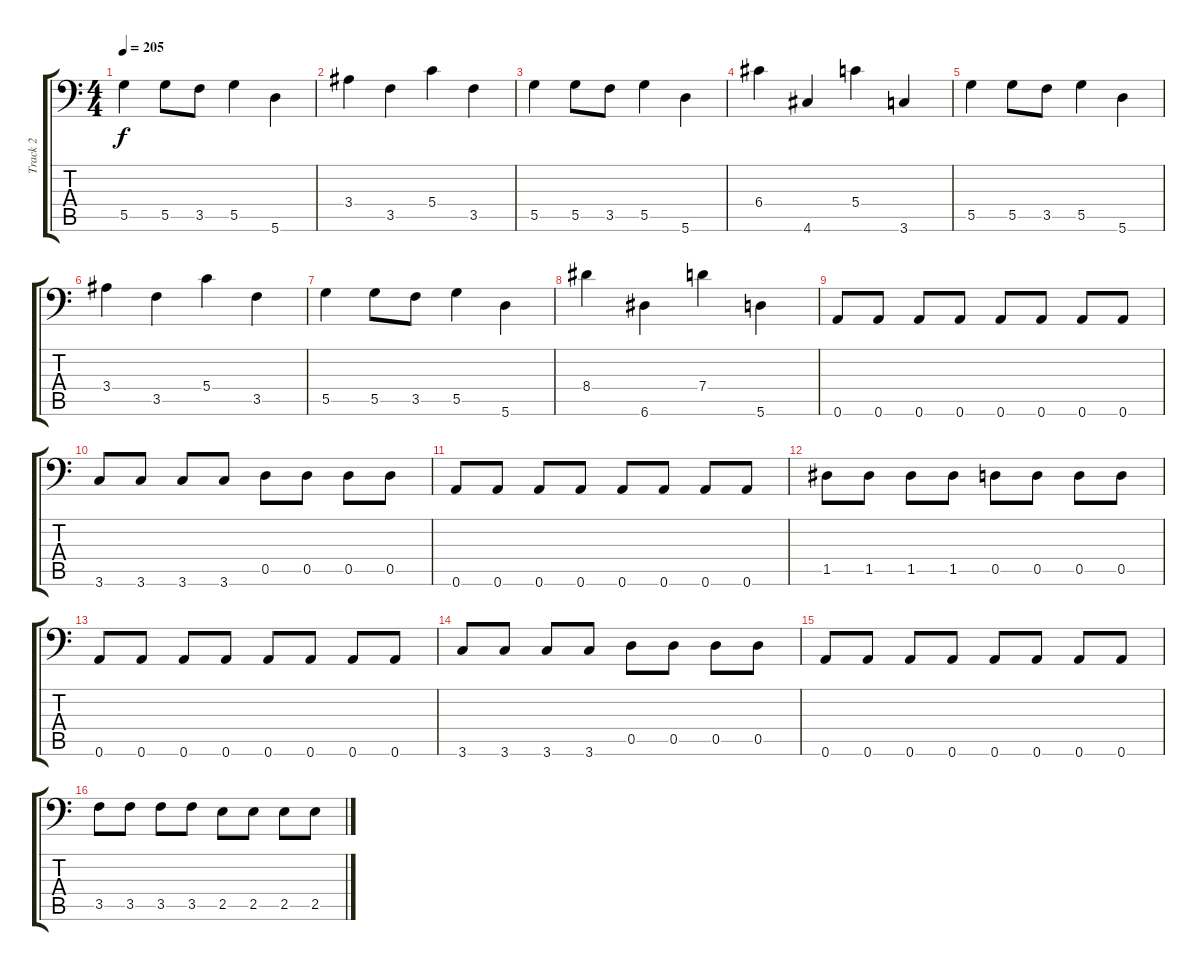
\track ("Track 2" "Track 2") {instrument electricbasspick}
\staff {score tabs}
\tuning (A3 E3 C3 G2 D2 A1) {hide}
\ts (4 4)
\tempo 205
\clef f4
\ks c
5.5.4{dy f} 5.5.8 3.5.8 5.5.4 5.6.4 |
3.4.4 3.5.4 5.4.4 3.5.4 |
5.5.4 5.5.8 3.5.8 5.5.4 5.6.4 |
6.4.4 4.6.4 5.4.4 3.6.4 |
5.5.4 5.5.8 3.5.8 5.5.4 5.6.4 |
3.4.4 3.5.4 5.4.4 3.5.4 |
5.5.4 5.5.8 3.5.8 5.5.4 5.6.4 |
8.4.4 6.6.4 7.4.4 5.6.4 |
0.6.8 0.6.8 0.6.8 0.6.8 0.6.8 0.6.8 0.6.8 0.6.8 |
3.6.8 3.6.8 3.6.8 3.6.8 0.5.8 0.5.8 0.5.8 0.5.8 |
0.6.8 0.6.8 0.6.8 0.6.8 0.6.8 0.6.8 0.6.8 0.6.8 |
1.5.8 1.5.8 1.5.8 1.5.8 0.5.8 0.5.8 0.5.8 0.5.8 |
0.6.8 0.6.8 0.6.8 0.6.8 0.6.8 0.6.8 0.6.8 0.6.8 |
3.6.8 3.6.8 3.6.8 3.6.8 0.5.8 0.5.8 0.5.8 0.5.8 |
0.6.8 0.6.8 0.6.8 0.6.8 0.6.8 0.6.8 0.6.8 0.6.8 |
3.5.8 3.5.8 3.5.8 3.5.8 2.5.8 2.5.8 2.5.8 2.5.8
